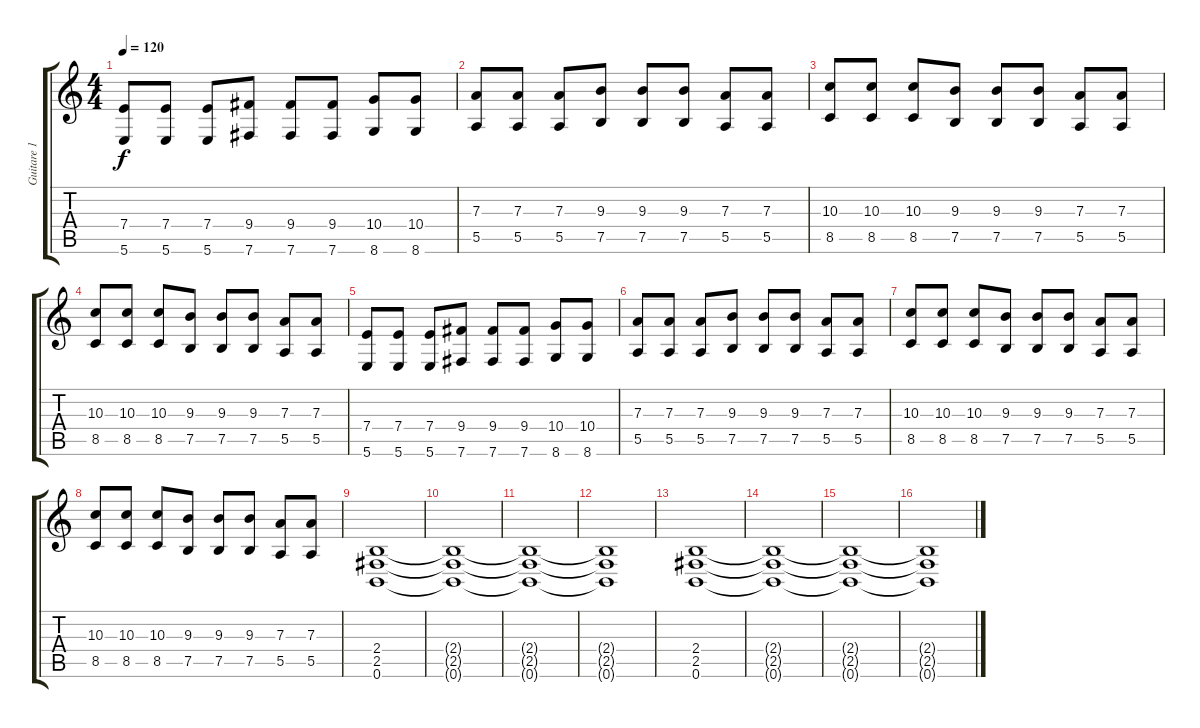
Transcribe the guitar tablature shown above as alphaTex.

\track ("Guitare 1" "Guitare 1") {instrument distortionguitar}
\staff {score tabs}
\tuning (B3 Gb3 D3 A2 E2 B1) {hide}
\ts (4 4)
\tempo 120
\clef g2
\ks c
(7.4 5.6).8{dy f} (7.4 5.6).8 (7.4 5.6).8 (9.4 7.6).8 (9.4 7.6).8 (9.4 7.6).8 (10.4 8.6).8 (10.4 8.6).8 |
(7.3 5.5).8 (7.3 5.5).8 (7.3 5.5).8 (9.3 7.5).8 (9.3 7.5).8 (9.3 7.5).8 (7.3 5.5).8 (7.3 5.5).8 |
(10.3 8.5).8 (10.3 8.5).8 (10.3 8.5).8 (9.3 7.5).8 (9.3 7.5).8 (9.3 7.5).8 (7.3 5.5).8 (7.3 5.5).8 |
(10.3 8.5).8 (10.3 8.5).8 (10.3 8.5).8 (9.3 7.5).8 (9.3 7.5).8 (9.3 7.5).8 (7.3 5.5).8 (7.3 5.5).8 |
(7.4 5.6).8 (7.4 5.6).8 (7.4 5.6).8 (9.4 7.6).8 (9.4 7.6).8 (9.4 7.6).8 (10.4 8.6).8 (10.4 8.6).8 |
(7.3 5.5).8 (7.3 5.5).8 (7.3 5.5).8 (9.3 7.5).8 (9.3 7.5).8 (9.3 7.5).8 (7.3 5.5).8 (7.3 5.5).8 |
(10.3 8.5).8 (10.3 8.5).8 (10.3 8.5).8 (9.3 7.5).8 (9.3 7.5).8 (9.3 7.5).8 (7.3 5.5).8 (7.3 5.5).8 |
(10.3 8.5).8 (10.3 8.5).8 (10.3 8.5).8 (9.3 7.5).8 (9.3 7.5).8 (9.3 7.5).8 (7.3 5.5).8 (7.3 5.5).8 |
(2.4 2.5 0.6).1 |
(2.4{t} 2.5{t} 0.6{t}).1 |
(2.4{t} 2.5{t} 0.6{t}).1 |
(2.4{t} 2.5{t} 0.6{t}).1 |
(2.4 2.5 0.6).1 |
(2.4{t} 2.5{t} 0.6{t}).1 |
(2.4{t} 2.5{t} 0.6{t}).1 |
(2.4{t} 2.5{t} 0.6{t}).1
